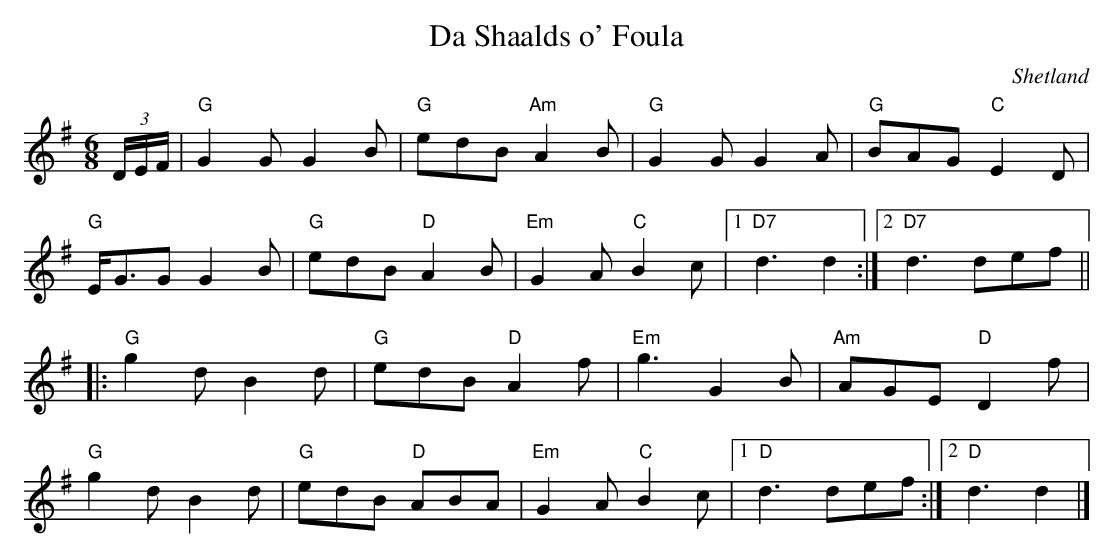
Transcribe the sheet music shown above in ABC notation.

X:1
T:Shaalds o' Foula, Da
O: Shetland
M: 6/8
K: Em
(3D/E/F/| "G"G2G G2B |"G" edB "Am"A2B | "G"G2G G2A | "G"BAG "C"E2D|
  "G"E<GG G2B |"G" edB "D"A2B | "Em"G2A "C"B2c |1"D7"d3 d2 :|2"D7"d3 def||
|:"G"g2d B2d |"G" edB "D"A2f | "Em"g3 G2B | "Am"AGE "D"D2f|
 "G"g2d B2d |"G" edB "D"ABA  |  "Em"G2A "C"B2c |1"D"d3 def:|2 "D"d3 d2 |]
